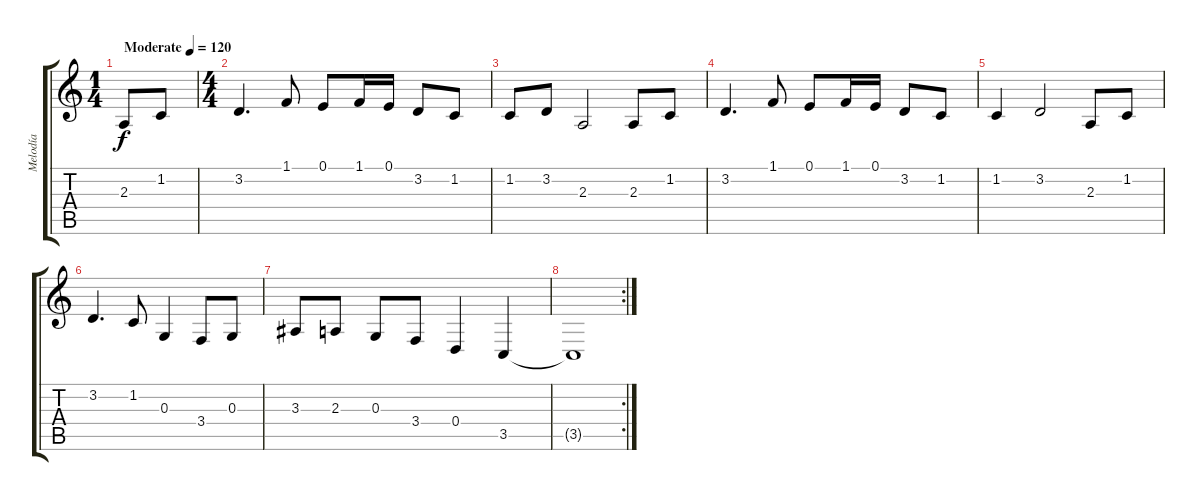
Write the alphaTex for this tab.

\track ("Melodía" "Melodía") {instrument acousticgrandpiano}
\staff {score tabs}
\tuning (E4 B3 G3 D3 A2 E2) {hide}
\ts (1 4)
\tempo (120 "Moderate")
\clef g2
\ks c
2.3.8{dy f instrument acousticgrandpiano} 1.2.8 |
\ts (4 4)
3.2.4{d} 1.1.8 0.1.8 1.1.16 0.1.16 3.2.8 1.2.8 |
1.2.8 3.2.8 2.3.2 2.3.8 1.2.8 |
3.2.4{d} 1.1.8 0.1.8 1.1.16 0.1.16 3.2.8 1.2.8 |
1.2.4 3.2.2 2.3.8 1.2.8 |
3.2.4{d} 1.2.8 0.3.4 3.4.8 0.3.8 |
3.3.8 2.3.8 0.3.8 3.4.8 0.4.4 3.5.4 |
\rc 2
3.5{t}.1
